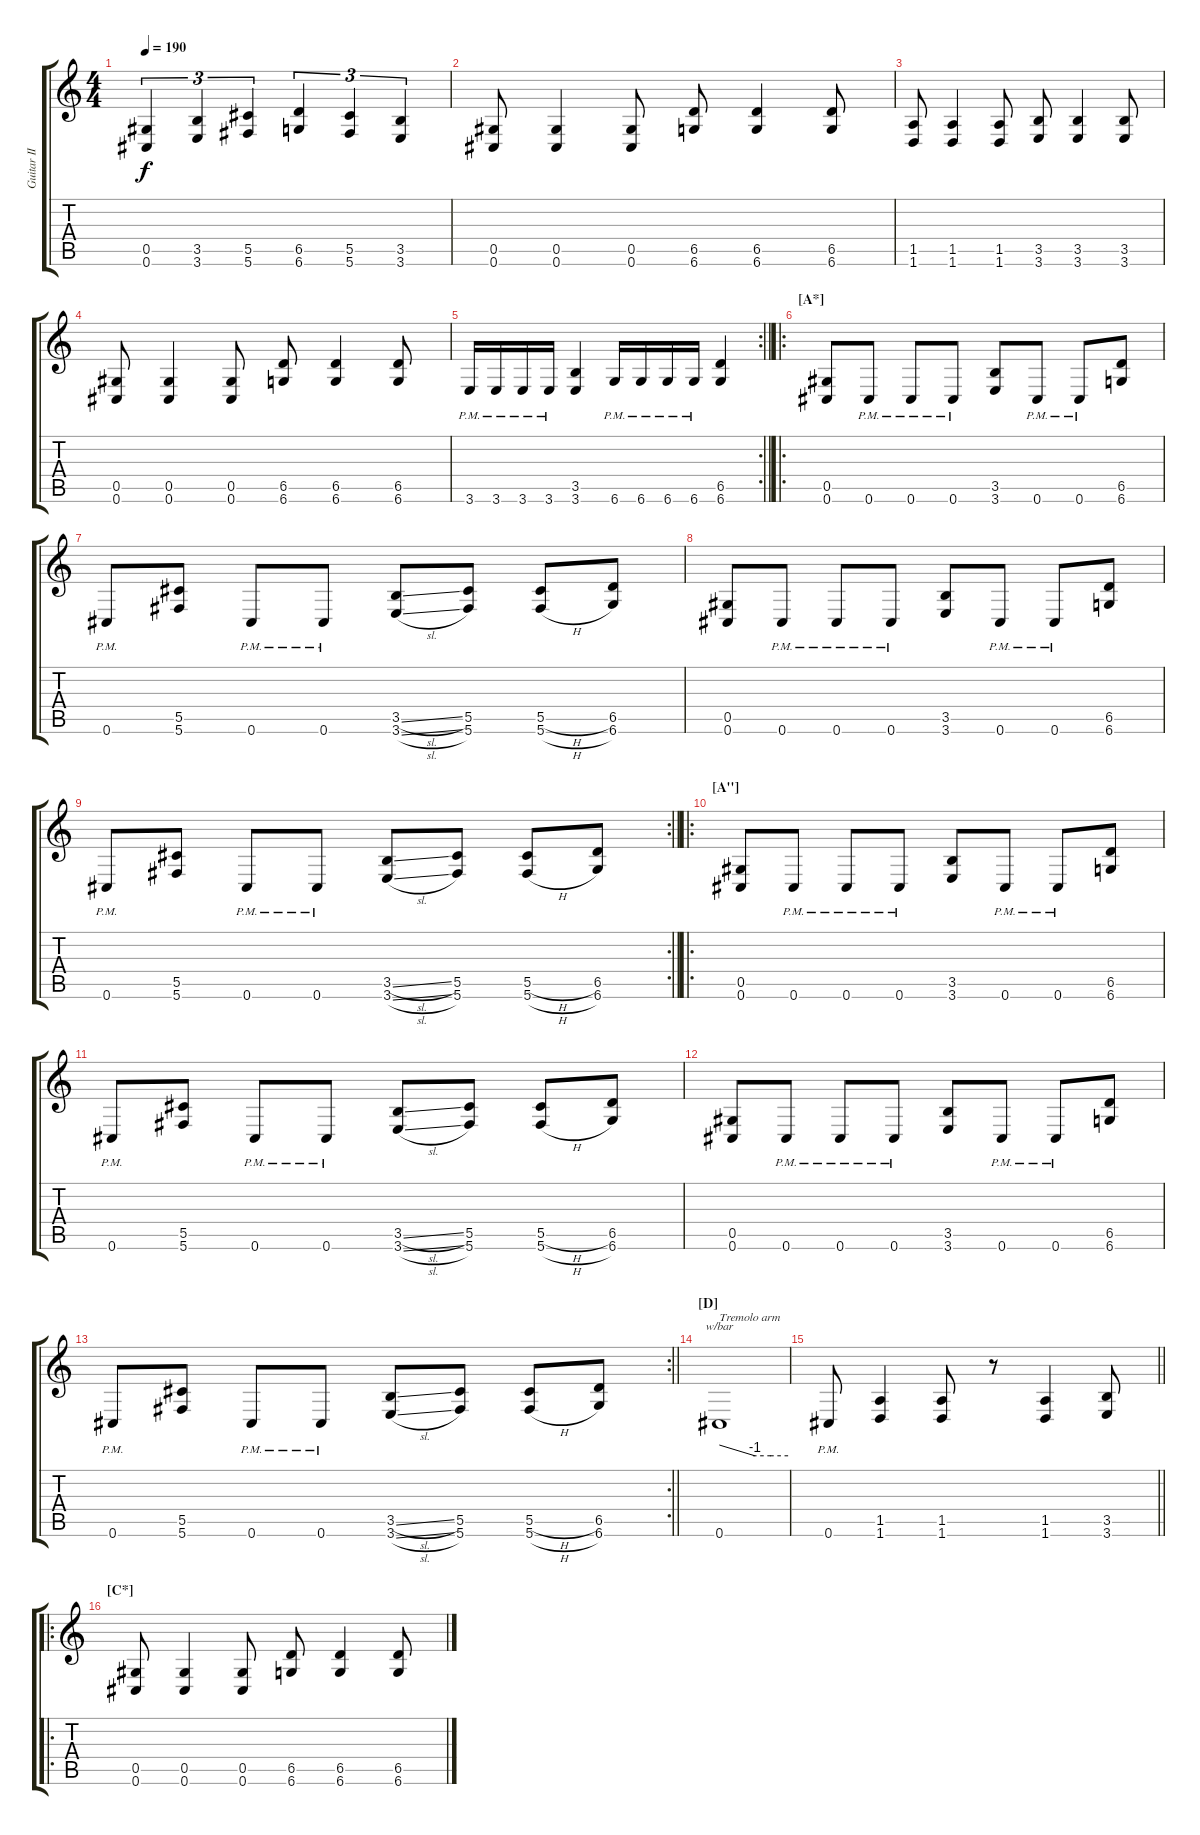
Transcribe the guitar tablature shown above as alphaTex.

\track ("Guitar II" "Guitar II") {instrument distortionguitar}
\staff {score tabs}
\tuning (Eb4 Bb3 Gb3 Db3 Ab2 Db2) {hide}
\ts (4 4)
\tempo 190
\clef g2
\ks c
(0.5 0.6).4{tu (3 2) dy f} (3.5 3.6).4{tu (3 2)} (5.5 5.6).4{tu (3 2)} (6.5 6.6).4{tu (3 2)} (5.5 5.6).4{tu (3 2)} (3.5 3.6).4{tu (3 2)} |
(0.5 0.6).8 (0.5 0.6).4 (0.5 0.6).8 (6.5 6.6).8 (6.5 6.6).4 (6.5 6.6).8 |
(1.5 1.6).8 (1.5 1.6).4 (1.5 1.6).8 (3.5 3.6).8 (3.5 3.6).4 (3.5 3.6).8 |
(0.5 0.6).8 (0.5 0.6).4 (0.5 0.6).8 (6.5 6.6).8 (6.5 6.6).4 (6.5 6.6).8 |
\rc 2
\barLineRight lightlight
3.6{pm}.16 3.6{pm}.16 3.6{pm}.16 3.6{pm}.16 (3.5 3.6).4 6.6{pm}.16 6.6{pm}.16 6.6{pm}.16 6.6{pm}.16 (6.5 6.6).4 |
\ro
\section ("" "[A*]")
(0.5 0.6).8 0.6{pm}.8 0.6{pm}.8 0.6{pm}.8 (3.5 3.6).8 0.6{pm}.8 0.6{pm}.8 (6.5 6.6).8 |
0.6{pm}.8 (5.5 5.6).8 0.6{pm}.8 0.6{pm}.8 (3.5{sl} 3.6{sl}).8 (5.5 5.6).8 (5.5{h} 5.6{h}).8 (6.5 6.6).8 |
(0.5 0.6).8 0.6{pm}.8 0.6{pm}.8 0.6{pm}.8 (3.5 3.6).8 0.6{pm}.8 0.6{pm}.8 (6.5 6.6).8 |
\rc 2
\barLineRight lightlight
0.6{pm}.8 (5.5 5.6).8 0.6{pm}.8 0.6{pm}.8 (3.5{sl} 3.6{sl}).8 (5.5 5.6).8 (5.5{h} 5.6{h}).8 (6.5 6.6).8 |
\ro
\section ("" "[A'']")
(0.5 0.6).8 0.6{pm}.8 0.6{pm}.8 0.6{pm}.8 (3.5 3.6).8 0.6{pm}.8 0.6{pm}.8 (6.5 6.6).8 |
0.6{pm}.8 (5.5 5.6).8 0.6{pm}.8 0.6{pm}.8 (3.5{sl} 3.6{sl}).8 (5.5 5.6).8 (5.5{h} 5.6{h}).8 (6.5 6.6).8 |
(0.5 0.6).8 0.6{pm}.8 0.6{pm}.8 0.6{pm}.8 (3.5 3.6).8 0.6{pm}.8 0.6{pm}.8 (6.5 6.6).8 |
\rc 2
\barLineRight lightlight
0.6{pm}.8 (5.5 5.6).8 0.6{pm}.8 0.6{pm}.8 (3.5{sl} 3.6{sl}).8 (5.5 5.6).8 (5.5{h} 5.6{h}).8 (6.5 6.6).8 |
\section ("" "[D]")
0.6.1{tbe (custom default 0 0 31 -4 45 -4 60 -4) txt "Tremolo arm"} |
\barLineRight lightlight
0.6{pm}.8 (1.5 1.6).4 (1.5 1.6).8 r.8 (1.5 1.6).4 (3.5 3.6).8 |
\ro
\section ("" "[C*]")
(0.5 0.6).8 (0.5 0.6).4 (0.5 0.6).8 (6.5 6.6).8 (6.5 6.6).4 (6.5 6.6).8
